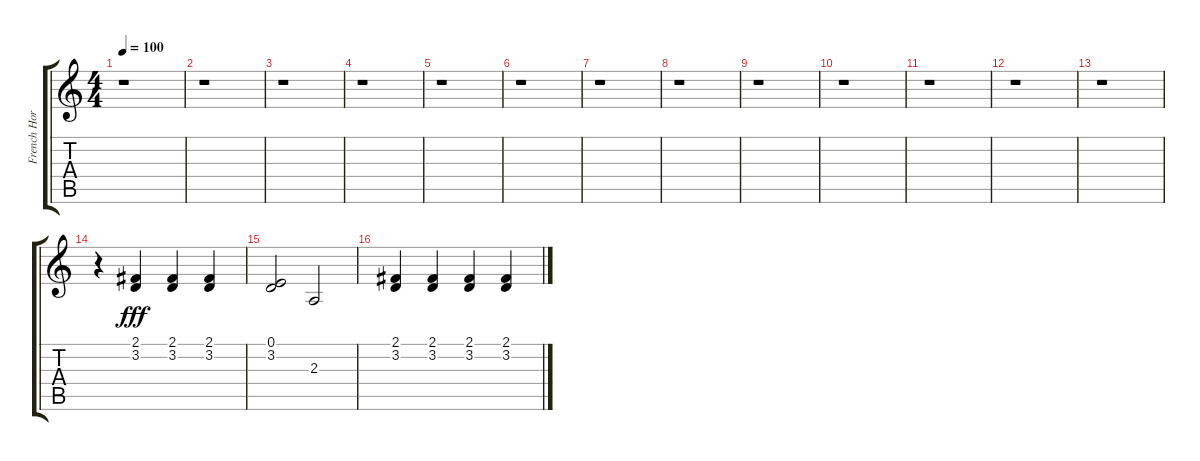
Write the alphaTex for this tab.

\track ("French Horn" "French Hor") {instrument frenchhorn}
\staff {score tabs}
\tuning (E4 B3 G3 D3 A2 E2) {hide}
\ts (4 4)
\tempo 100
\clef g2
\ks c
r.1{dy fff} |
r.1 |
r.1 |
r.1 |
r.1 |
r.1 |
r.1 |
r.1 |
r.1 |
r.1 |
r.1 |
r.1 |
r.1 |
r.4 (2.1 3.2).4 (2.1 3.2).4 (2.1 3.2).4 |
(0.1 3.2).2 2.3.2 |
(2.1 3.2).4 (2.1 3.2).4 (2.1 3.2).4 (2.1 3.2).4
